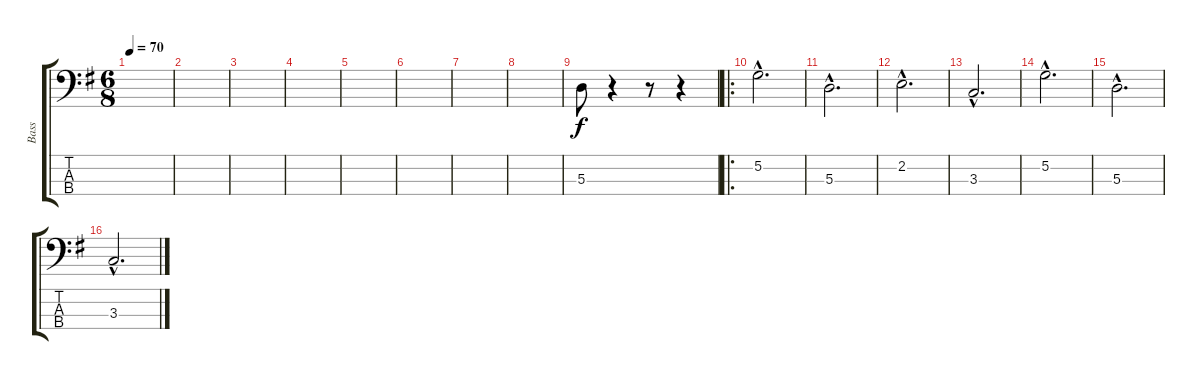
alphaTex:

\track ("Bass" "Bass") {instrument electricbassfinger}
\staff {score tabs}
\tuning (G2 D2 A1 E1) {hide}
\ts (6 8)
\tempo 70
\clef f4
\ks g
|
|
|
|
|
|
|
|
5.3.8 r.4 r.8 r.4 |
\ro
5.2{hac}.2{d} |
5.3{hac}.2{d} |
2.2{hac}.2{d} |
3.3{hac}.2{d} |
5.2{hac}.2{d} |
5.3{hac}.2{d} |
3.3{hac}.2{d}
